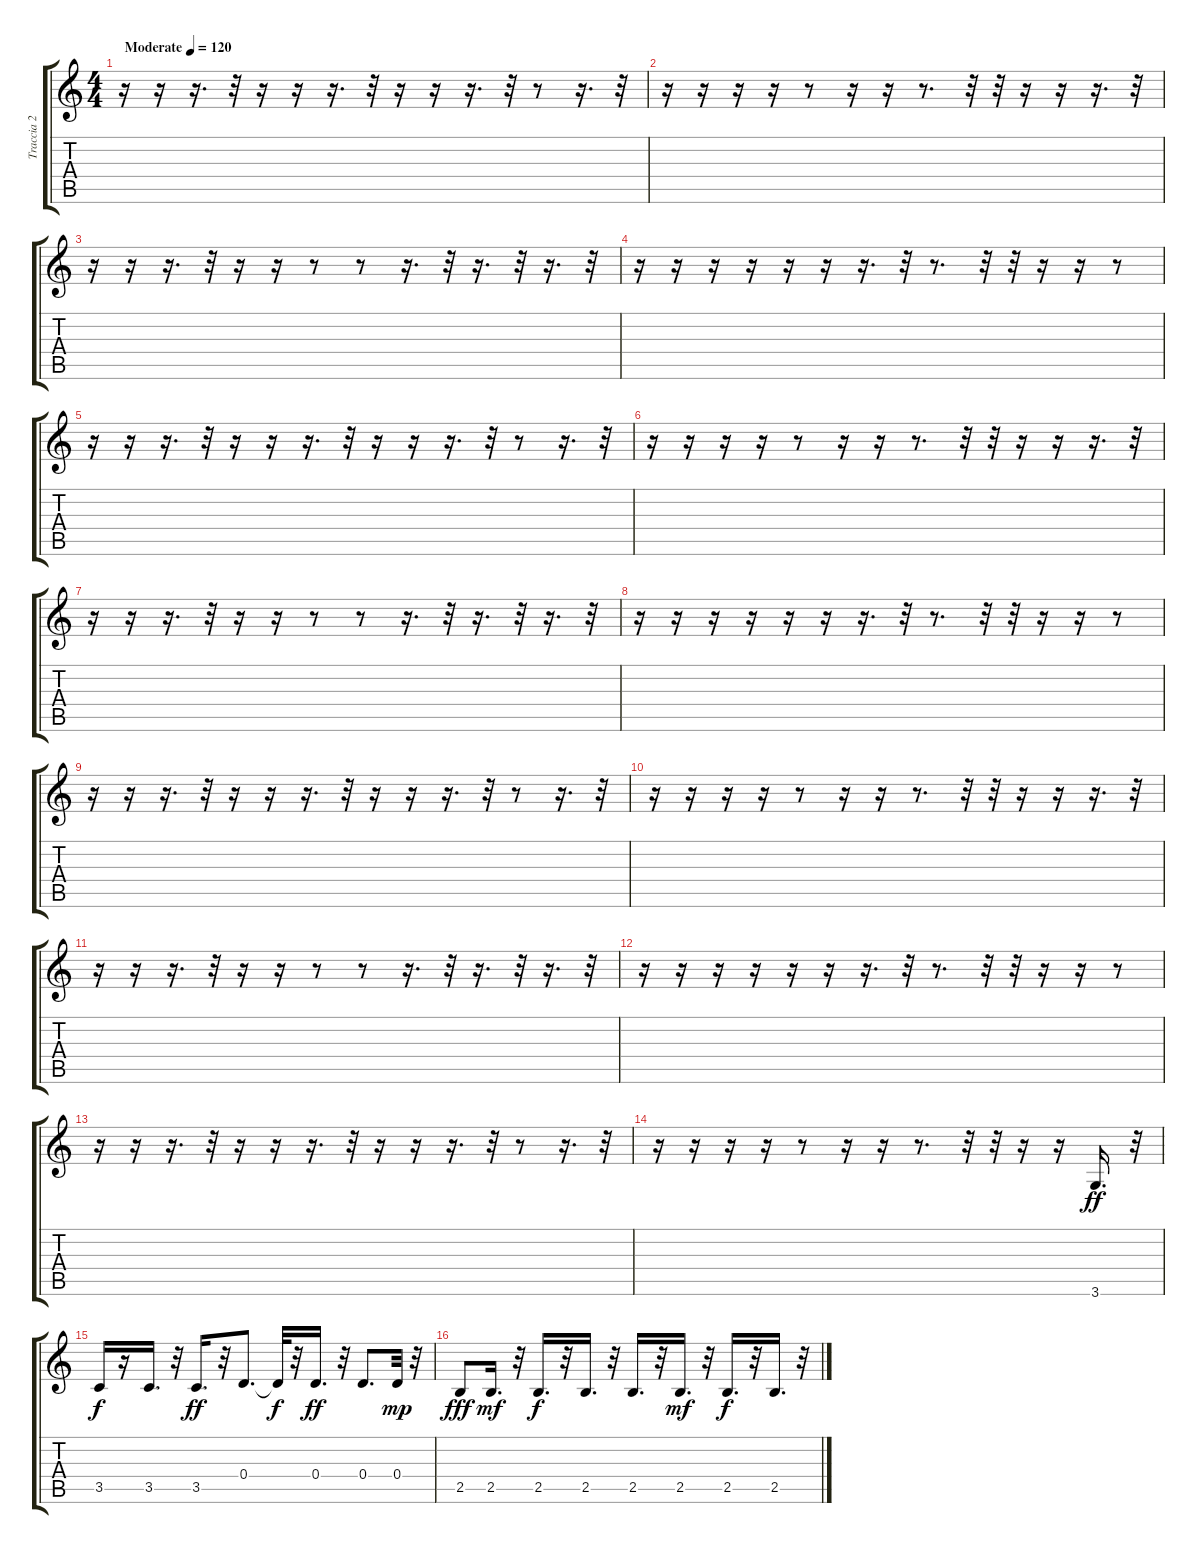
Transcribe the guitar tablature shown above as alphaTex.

\track ("Traccia 2" "Traccia 2") {instrument electricbassfinger}
\staff {score tabs}
\tuning (E4 B3 G3 D3 A2 E2) {hide}
\ts (4 4)
\tempo (120 "Moderate")
\clef g2
\ks c
r.16{dy ff instrument electricbassfinger} r.16 r.16{d} r.32 r.16 r.16 r.16{d} r.32 r.16 r.16 r.16{d} r.32 r.8 r.16{d} r.32 |
r.16 r.16 r.16 r.16 r.8 r.16 r.16 r.8{d} r.32 r.32 r.16 r.16 r.16{d} r.32 |
r.16 r.16 r.16{d} r.32 r.16 r.16 r.8 r.8 r.16{d} r.32 r.16{d} r.32 r.16{d} r.32 |
r.16 r.16 r.16 r.16 r.16 r.16 r.16{d} r.32 r.8{d} r.32 r.32 r.16 r.16 r.8 |
r.16 r.16 r.16{d} r.32 r.16 r.16 r.16{d} r.32 r.16 r.16 r.16{d} r.32 r.8 r.16{d} r.32 |
r.16 r.16 r.16 r.16 r.8 r.16 r.16 r.8{d} r.32 r.32 r.16 r.16 r.16{d} r.32 |
r.16 r.16 r.16{d} r.32 r.16 r.16 r.8 r.8 r.16{d} r.32 r.16{d} r.32 r.16{d} r.32 |
r.16 r.16 r.16 r.16 r.16 r.16 r.16{d} r.32 r.8{d} r.32 r.32 r.16 r.16 r.8 |
r.16 r.16 r.16{d} r.32 r.16 r.16 r.16{d} r.32 r.16 r.16 r.16{d} r.32 r.8 r.16{d} r.32 |
r.16 r.16 r.16 r.16 r.8 r.16 r.16 r.8{d} r.32 r.32 r.16 r.16 r.16{d} r.32 |
r.16 r.16 r.16{d} r.32 r.16 r.16 r.8 r.8 r.16{d} r.32 r.16{d} r.32 r.16{d} r.32 |
r.16 r.16 r.16 r.16 r.16 r.16 r.16{d} r.32 r.8{d} r.32 r.32 r.16 r.16 r.8 |
r.16 r.16 r.16{d} r.32 r.16 r.16 r.16{d} r.32 r.16 r.16 r.16{d} r.32 r.8 r.16{d} r.32 |
r.16 r.16 r.16 r.16 r.8 r.16 r.16 r.8{d} r.32 r.32 r.16 r.16 3.6.16{d} r.32 |
3.5.16{dy f} r.16 3.5.16{d} r.32 3.5.16{d dy ff} r.32 0.4.8{d} 0.4{t}.32{dy f} r.32 0.4.16{d dy ff} r.32 0.4.8{d} 0.4.32{dy mp} r.32 |
2.5.8{dy fff} 2.5.16{d dy mf} r.32 2.5.16{d dy f} r.32 2.5.16{d} r.32 2.5.16{d} r.32 2.5.16{d dy mf} r.32 2.5.16{d dy f} r.32 2.5.16{d} r.32
